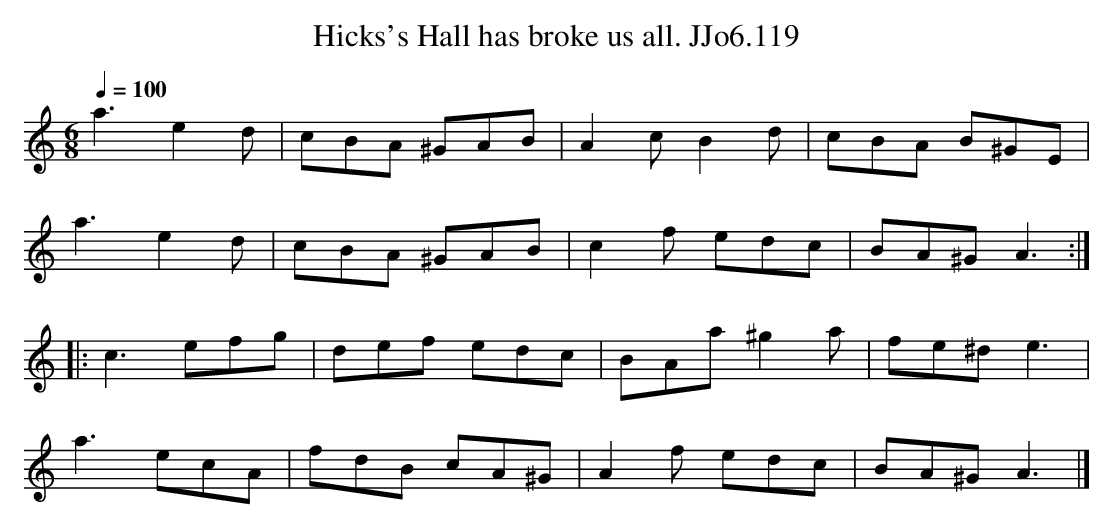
X:1
T:Hicks's Hall has broke us all. JJo6.119
M:6/8
L:1/8
Q:1/4=100
K:Am
a3e2d|cBA ^GAB|A2c B2d|cBA B^GE|
a3e2d|cBA ^GAB|c2f edc|BA^GA3:|
|:c3efg|def edc|BAa ^g2a|fe^de3|
a3 ecA|fdB cA^G|A2f edc|BA^GA3|]
